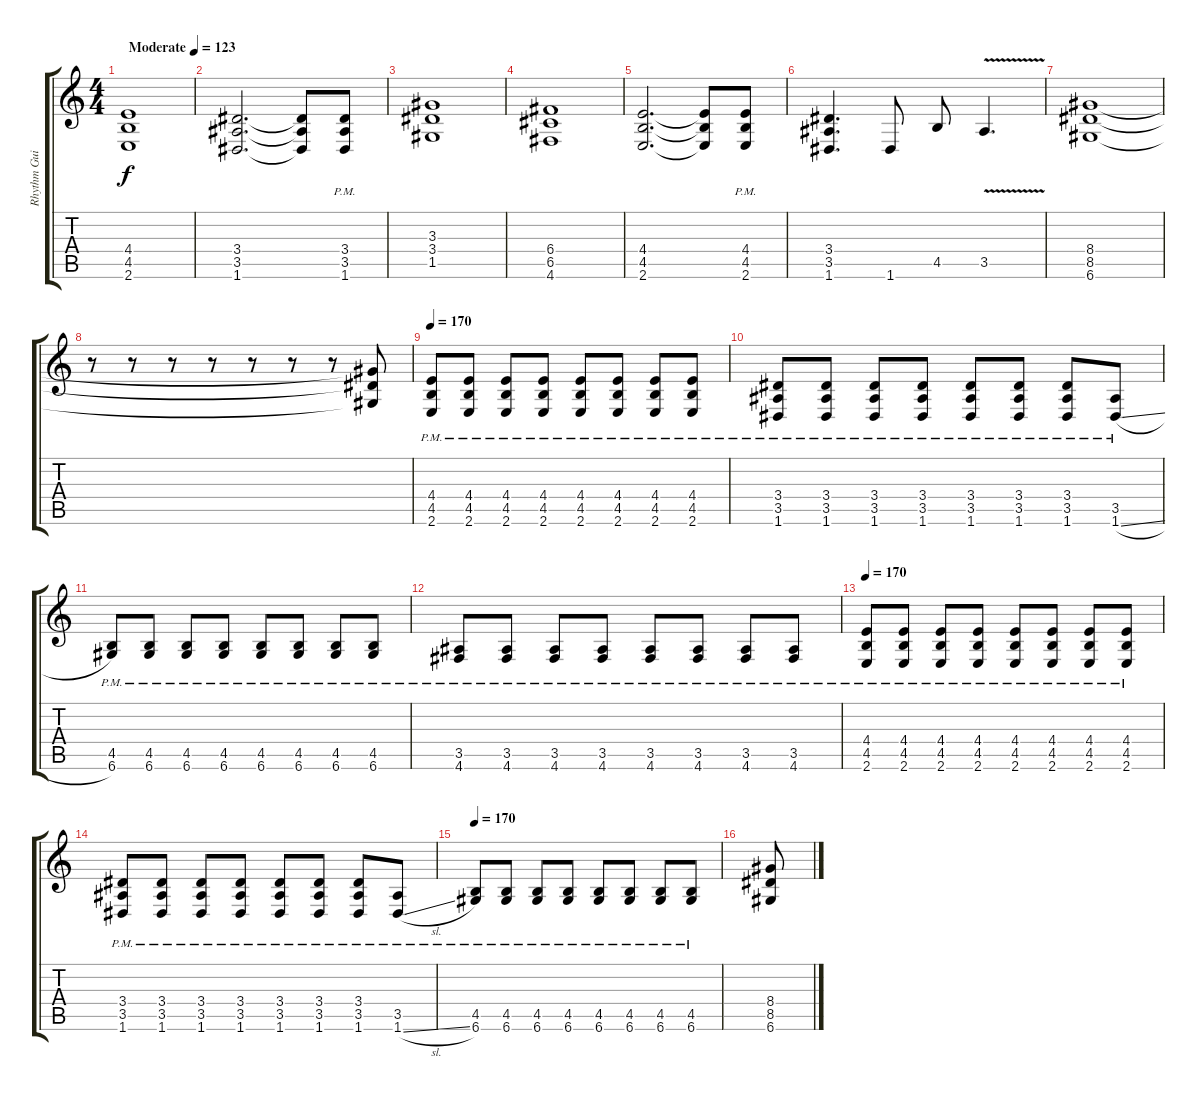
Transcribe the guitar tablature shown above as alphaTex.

\track ("Rhythm Guitar" "Rhythm Gui") {instrument distortionguitar}
\staff {score tabs}
\tuning (D4 A3 F3 C3 G2 D2) {hide}
\ts (4 4)
\tempo (123 "Moderate")
\clef g2
\ks c
(4.4 4.5 2.6).1{dy f instrument distortionguitar} |
(3.4 3.5 1.6).2{d} (3.4{t} 3.5{t} 1.6{t}).8 (3.4{pm} 3.5{pm} 1.6).8 |
(3.3 3.4 1.5).1 |
(6.4 6.5 4.6).1 |
(4.4 4.5 2.6).2{d} (4.4{t} 4.5{t} 2.6{t}).8 (4.4{pm} 4.5{pm} 2.6{pm}).8 |
(3.4 3.5 1.6).4{d} 1.6.8 4.5.8 3.5{v}.4{d} |
(8.4 8.5 6.6).1 |
r.8 r.8 r.8 r.8 r.8 r.8 r.8 (8.4{t} 8.5{t} 6.6{t}).8 |
\tempo 170
(4.4{pm} 4.5{pm} 2.6{pm}).8 (4.4{pm} 4.5{pm} 2.6{pm}).8 (4.4{pm} 4.5{pm} 2.6{pm}).8 (4.4{pm} 4.5{pm} 2.6{pm}).8 (4.4{pm} 4.5{pm} 2.6{pm}).8 (4.4{pm} 4.5{pm} 2.6{pm}).8 (4.4{pm} 4.5{pm} 2.6{pm}).8 (4.4{pm} 4.5{pm} 2.6{pm}).8 |
(3.4{pm} 3.5{pm} 1.6{pm}).8 (3.4{pm} 3.5{pm} 1.6{pm}).8 (3.4{pm} 3.5{pm} 1.6{pm}).8 (3.4{pm} 3.5{pm} 1.6{pm}).8 (3.4{pm} 3.5{pm} 1.6{pm}).8 (3.4{pm} 3.5{pm} 1.6{pm}).8 (3.4{pm} 3.5{pm} 1.6{pm}).8 (3.5{pm} 1.6{sl pm}).8 |
(4.5{pm} 6.6{pm}).8 (4.5{pm} 6.6{pm}).8 (4.5{pm} 6.6{pm}).8 (4.5{pm} 6.6{pm}).8 (4.5{pm} 6.6{pm}).8 (4.5{pm} 6.6{pm}).8 (4.5{pm} 6.6{pm}).8 (4.5 6.6{pm}).8 |
(3.5{pm} 4.6{pm}).8 (3.5{pm} 4.6{pm}).8 (3.5{pm} 4.6{pm}).8 (3.5{pm} 4.6{pm}).8 (3.5{pm} 4.6{pm}).8 (3.5{pm} 4.6{pm}).8 (3.5{pm} 4.6{pm}).8 (3.5{pm} 4.6{pm}).8 |
\tempo 170
(4.4{pm} 4.5{pm} 2.6{pm}).8 (4.4{pm} 4.5{pm} 2.6{pm}).8 (4.4{pm} 4.5{pm} 2.6{pm}).8 (4.4{pm} 4.5{pm} 2.6{pm}).8 (4.4{pm} 4.5{pm} 2.6{pm}).8 (4.4{pm} 4.5{pm} 2.6{pm}).8 (4.4{pm} 4.5{pm} 2.6{pm}).8 (4.4{pm} 4.5{pm} 2.6{pm}).8 |
(3.4{pm} 3.5{pm} 1.6{pm}).8 (3.4{pm} 3.5{pm} 1.6{pm}).8 (3.4{pm} 3.5{pm} 1.6{pm}).8 (3.4{pm} 3.5{pm} 1.6{pm}).8 (3.4{pm} 3.5{pm} 1.6{pm}).8 (3.4{pm} 3.5{pm} 1.6{pm}).8 (3.4{pm} 3.5{pm} 1.6{pm}).8 (3.5{pm} 1.6{sl pm}).8 |
\tempo 170
(4.5{pm} 6.6{pm}).8 (4.5{pm} 6.6{pm}).8 (4.5{pm} 6.6{pm}).8 (4.5{pm} 6.6{pm}).8 (4.5{pm} 6.6{pm}).8 (4.5{pm} 6.6{pm}).8 (4.5{pm} 6.6{pm}).8 (4.5{pm} 6.6{pm}).8 |
(8.4 8.5 6.6).8
